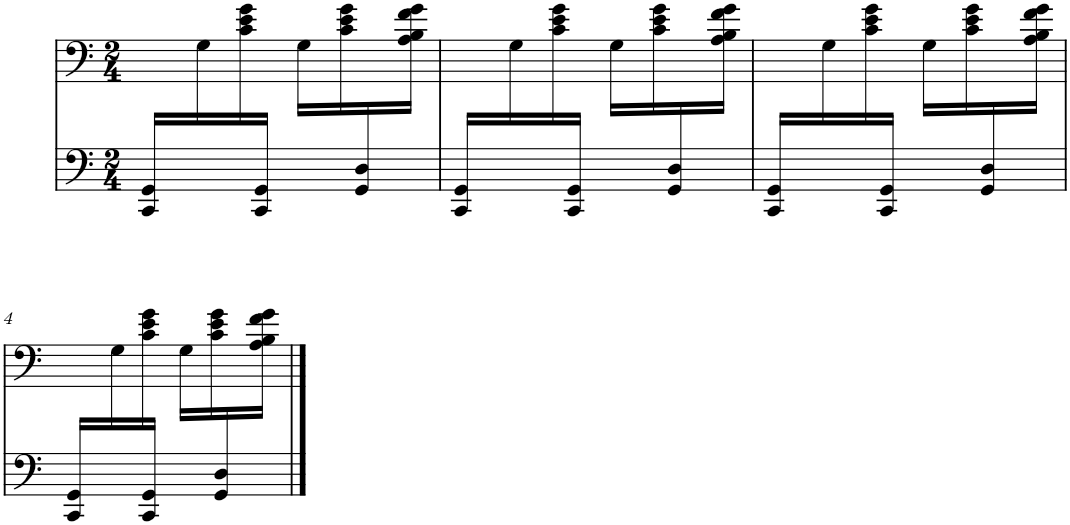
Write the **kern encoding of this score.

**kern	**kern
*part1	*part1
*staff2	*staff1
*I"Piano	*
*I'Pno.	*
*clefF4	*clefF4
*k[]	*k[]
*M2/4	*M2/4
=1	=1
*^	*
16CC/ 16GG/LL	2ryy	16ryy
8ryy	.	16G\
.	.	16c\ 16e\ 16g\
16CC/ 16GG/JJ	.	16ryy
8ryy	.	16G\LL
.	.	16c\ 16e\ 16g\
16GG/ 16D/	.	16ryy
16ryy	.	16A\ 16B\ 16f\ 16g\JJ
=2	=2	=2
16CC/ 16GG/LL	2ryy	16ryy
8ryy	.	16G\
.	.	16c\ 16e\ 16g\
16CC/ 16GG/JJ	.	16ryy
8ryy	.	16G\LL
.	.	16c\ 16e\ 16g\
16GG/ 16D/	.	16ryy
16ryy	.	16A\ 16B\ 16f\ 16g\JJ
=3	=3	=3
16CC/ 16GG/LL	2ryy	16ryy
8ryy	.	16G\
.	.	16c\ 16e\ 16g\
16CC/ 16GG/JJ	.	16ryy
8ryy	.	16G\LL
.	.	16c\ 16e\ 16g\
16GG/ 16D/	.	16ryy
16ryy	.	16A\ 16B\ 16f\ 16g\JJ
!!LO:LB:g=z
=4	=4	=4
16CC/ 16GG/LL	2ryy	16ryy
8ryy	.	16G\
.	.	16c\ 16e\ 16g\
16CC/ 16GG/JJ	.	16ryy
8ryy	.	16G\LL
.	.	16c\ 16e\ 16g\
16GG/ 16D/	.	16ryy
16ryy	.	16A\ 16B\ 16f\ 16g\JJ
*v	*v	*
==	==
*-	*-
